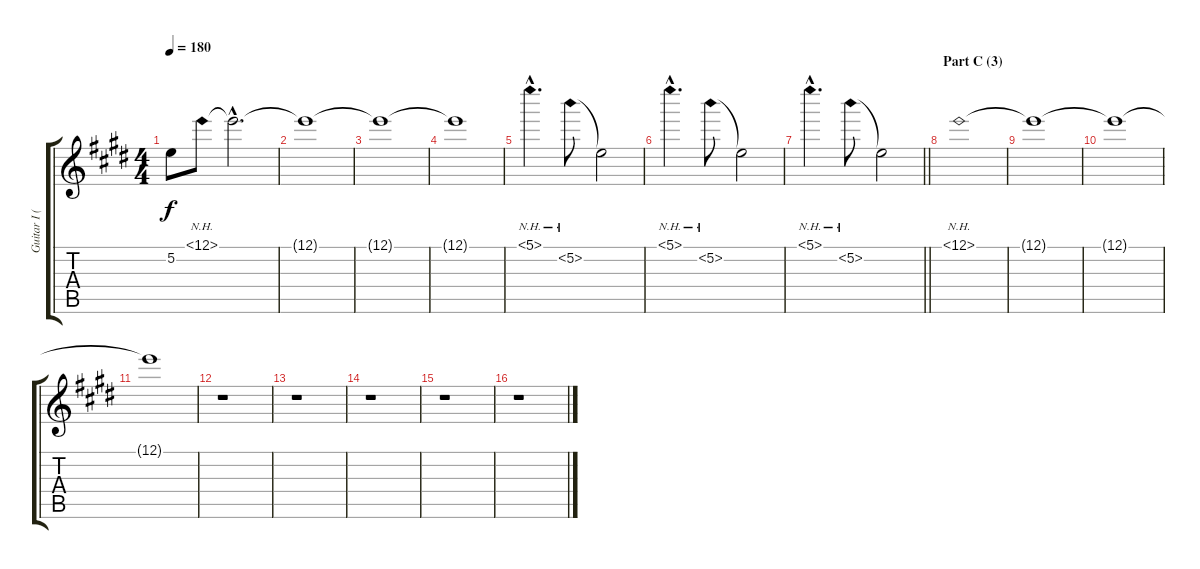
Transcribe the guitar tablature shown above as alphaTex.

\track ("Guitar I (Daita)" "Guitar I (") {instrument distortionguitar}
\staff {score tabs}
\tuning (E4 B3 G3 D3 A2 E2) {hide}
\ts (4 4)
\tempo 180
\clef g2
\ks e
5.2{t}.8{dy f} 12.1{nh}.8 12.1{hac t}.2{d} |
12.1{t}.1 |
12.1{t}.1 |
12.1{t}.1 |
5.1{nh hac}.4{d} 5.2{nh}.8 5.2{t}.2 |
5.1{nh hac}.4{d} 5.2{nh}.8 5.2{t}.2 |
\barLineRight lightlight
5.1{nh hac}.4{d} 5.2{nh}.8 5.2{t}.2 |
\section ("" "Part C (3)")
12.1{nh}.1 |
12.1{t}.1 |
12.1{t}.1 |
12.1{t}.1 |
r.1 |
r.1 |
r.1 |
r.1 |
r.1
